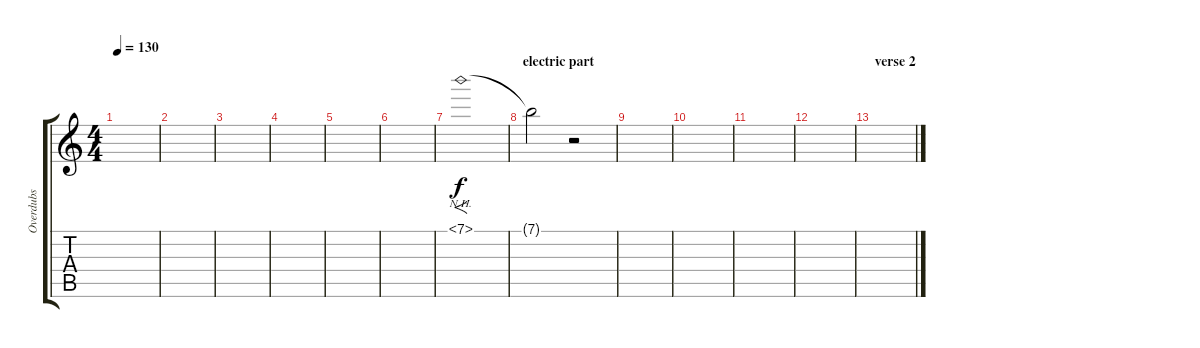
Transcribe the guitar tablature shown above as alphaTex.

\track ("Overdubs" "Overdubs") {instrument distortionguitar}
\staff {score tabs}
\tuning (E4 B3 G3 D3 A2 E2) {hide}
\ts (4 4)
\tempo 130
\clef g2
\ks c
|
|
|
|
|
|
7.1{nh}.1{f} |
\section ("" "electric part")
7.1{t}.2{volume 5} r.2 |
|
|
|
|
\section ("" "verse 2")
